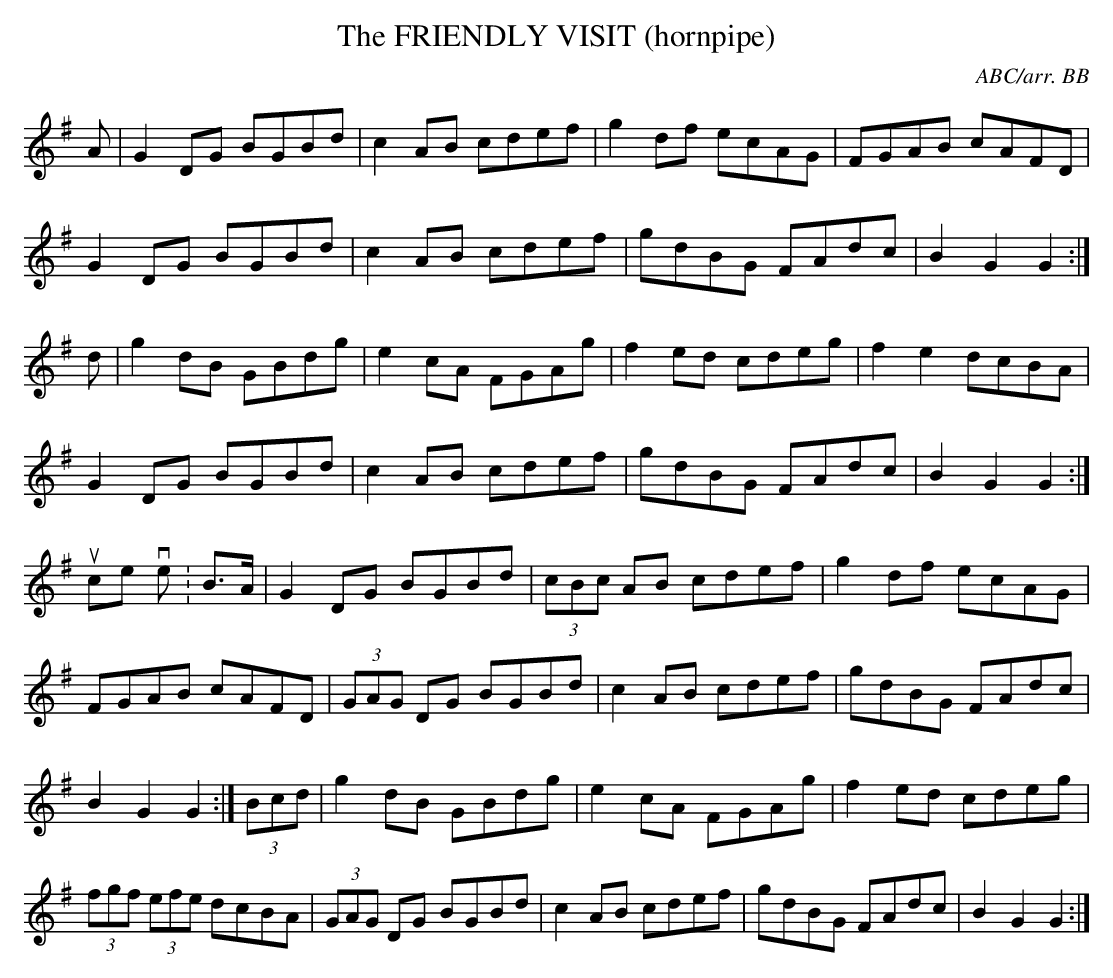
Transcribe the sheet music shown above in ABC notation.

X:1
T:FRIENDLY VISIT (hornpipe), The\
C:ABC/arr. BB\
M:C|\
K:G\
A|G2DG BGBd|c2AB cdef|g2df ecAG|FGAB cAFD|\
G2DG BGBd|c2AB cdef|gdBG FAdc|B2G2G2 :|\
d|g2dB GBdg|e2cA FGAg|f2ed cdeg|f2e2 dcBA|\
G2DG BGBd|c2AB cdef|gdBG FAdc|B2G2G2 :|\
\
\
source version:\
B>A|G2DG BGBd|(3cBc AB cdef|g2df ecAG|FGAB cAFD|\
(3GAG DG BGBd|c2AB cdef|gdBG FAdc|B2G2G2 :|\
(3Bcd|g2dB GBdg|e2cA FGAg|f2ed cdeg|(3fgf (3efe dcBA|\
(3GAG DG BGBd|c2AB cdef|gdBG FAdc|B2G2G2 :|\
\
\
